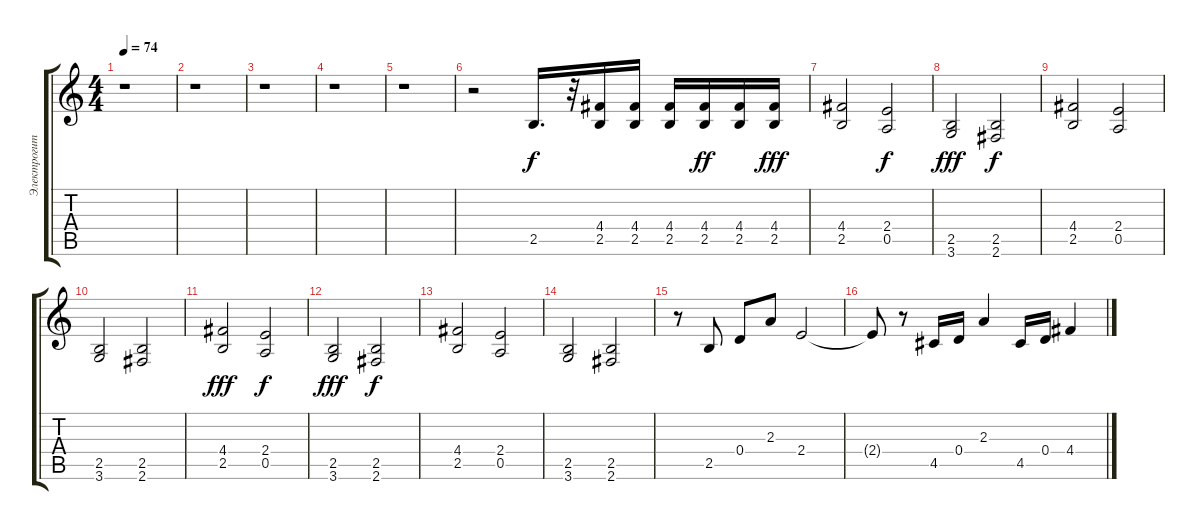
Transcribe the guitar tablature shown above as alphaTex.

\track ("Электрогитара." "Электрогит") {instrument distortionguitar}
\staff {score tabs}
\tuning (E4 B3 G3 D3 A2 E2) {hide}
\ts (4 4)
\tempo 74
\clef g2
\ks c
r.1{dy f} |
r.1 |
r.1 |
r.1 |
r.1 |
r.2 2.5.16{d} r.32 (4.4 2.5).16 (4.4 2.5).16 (4.4 2.5).16 (4.4 2.5).16{dy ff} (4.4 2.5).16 (4.4 2.5).16{dy fff} |
(4.4 2.5).2 (2.4 0.5).2{dy f} |
(2.5 3.6).2{dy fff} (2.5 2.6).2{dy f} |
(4.4 2.5).2 (2.4 0.5).2 |
(2.5 3.6).2 (2.5 2.6).2 |
(4.4 2.5).2{dy fff} (2.4 0.5).2{dy f} |
(2.5 3.6).2{dy fff} (2.5 2.6).2{dy f} |
(4.4 2.5).2 (2.4 0.5).2 |
(2.5 3.6).2 (2.5 2.6).2 |
r.8 2.5.8 0.4.8 2.3.8 2.4.2 |
2.4{t}.8 r.8 4.5.16 0.4.16 2.3.4 4.5.16 0.4.16 4.4.4
